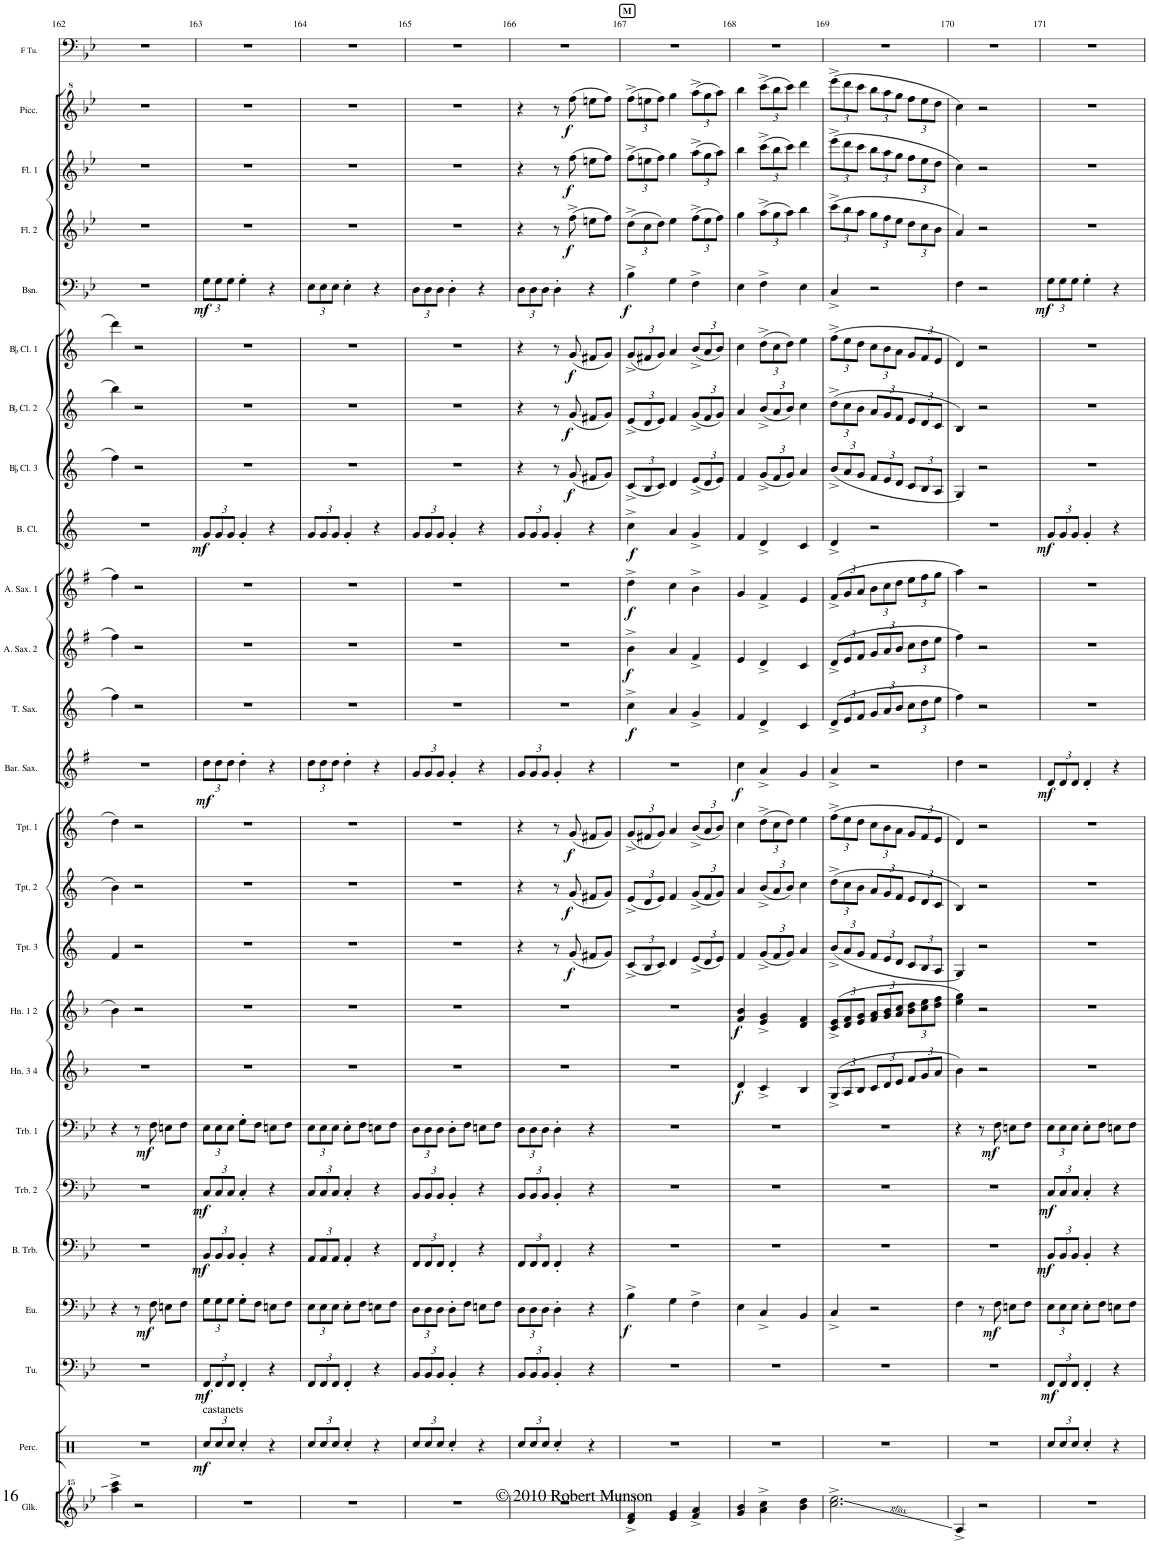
**kern	**kern	**dynam	**kern	**dynam	**kern	**dynam	**kern	**dynam	**kern	**dynam	**kern	**dynam	**kern	**dynam	**kern	**dynam	**kern	**dynam	**kern	**dynam	**kern	**dynam	**kern	**dynam	**kern	**dynam	**kern	**dynam	**kern	**dynam	**kern	**dynam	**kern	**dynam	**kern	**dynam	**kern	**dynam	**kern	**dynam	**kern	**dynam	**kern	**dynam	**kern	**dynam	**kern
*part25	*part24	*part24	*part23	*part23	*part22	*part22	*part21	*part21	*part20	*part20	*part19	*part19	*part18	*part18	*part17	*part17	*part16	*part16	*part15	*part15	*part14	*part14	*part13	*part13	*part12	*part12	*part11	*part11	*part10	*part10	*part9	*part9	*part8	*part8	*part7	*part7	*part6	*part6	*part5	*part5	*part4	*part4	*part3	*part3	*part2	*part2	*part1
*staff25	*staff24	*staff24	*staff23	*staff23	*staff22	*staff22	*staff21	*staff21	*staff20	*staff20	*staff19	*staff19	*staff18	*staff18	*staff17	*staff17	*staff16	*staff16	*staff15	*staff15	*staff14	*staff14	*staff13	*staff13	*staff12	*staff12	*staff11	*staff11	*staff10	*staff10	*staff9	*staff9	*staff8	*staff8	*staff7	*staff7	*staff6	*staff6	*staff5	*staff5	*staff4	*staff4	*staff3	*staff3	*staff2	*staff2	*staff1
*I"Glockenspiel	*I"Percussion	*	*I"Tuba	*	*I"Euphonium	*	*I"Bass Trombone	*	*I"Trombone 2	*	*I"Trombone 1	*	*I"Horn 3 4	*	*I"Horn 1 2	*	*I"BaccidentalFlat Trumpet 3	*	*I"BaccidentalFlat Trumpet 2	*	*I"BaccidentalFlat Trumpet 1	*	*I"Baritone Saxophone	*	*I"Tenor Saxophone	*	*I"Alto Saxophone 2	*	*I"Alto Saxophone 1	*	*I"Bass Clarinet	*	*I"BaccidentalFlat Clarinet 3	*	*I"BaccidentalFlat Clarinet 2	*	*I"BaccidentalFlat Clarinet 1	*	*I"Bassoon	*	*I"Flute 2	*	*I"Flute 1	*	*I"Piccolo	*	*I"Solo F Tuba
*I'Glk.	*I'Perc.	*	*I'Tu.	*	*I'Eu.	*	*I'B. Trb.	*	*I'Trb. 2	*	*I'Trb. 1	*	*I'Hn. 3 4	*	*I'Hn. 1 2	*	*I'Tpt. 3	*	*I'Tpt. 2	*	*I'Tpt. 1	*	*I'Bar. Sax.	*	*I'T. Sax.	*	*I'A. Sax. 2	*	*I'A. Sax. 1	*	*I'B. Cl.	*	*I'BaccidentalFlat Cl. 3	*	*I'BaccidentalFlat Cl. 2	*	*I'BaccidentalFlat Cl. 1	*	*I'Bsn.	*	*I'Fl. 2	*	*I'Fl. 1	*	*I'Picc.	*	*I'F Tu.
!!LO:PB:g=z
*clefG^^2	*clefX	*	*clefF4	*	*clefF4	*	*clefF4	*	*clefF4	*	*clefF4	*	*clefG2	*	*clefG2	*	*clefG2	*	*clefG2	*	*clefG2	*	*clefG2	*	*clefG2	*	*clefG2	*	*clefG2	*	*clefG2	*	*clefG2	*	*clefG2	*	*clefG2	*	*clefF4	*	*clefG2	*	*clefG2	*	*clefG^2	*	*clefF4
*	*	*	*	*	*	*	*	*	*	*	*	*	*Trd4c7	*	*Trd4c7	*	*Trd1c2	*	*Trd1c2	*	*Trd1c2	*	*Trd12c21	*	*Trd8c14	*	*Trd5c9	*	*Trd5c9	*	*Trd8c14	*	*Trd1c2	*	*Trd1c2	*	*Trd1c2	*	*	*	*	*	*	*	*Trd-7c-12	*	*
*k[b-e-]	*k[]	*	*k[b-e-]	*	*k[b-e-]	*	*k[b-e-]	*	*k[b-e-]	*	*k[b-e-]	*	*k[b-]	*	*k[b-]	*	*k[]	*	*k[]	*	*k[]	*	*k[f#]	*	*k[]	*	*k[f#]	*	*k[f#]	*	*k[]	*	*k[]	*	*k[]	*	*k[]	*	*k[b-e-]	*	*k[b-e-]	*	*k[b-e-]	*	*k[b-e-]	*	*k[b-e-]
*M3/4	*M3/4	*	*M3/4	*	*M3/4	*	*M3/4	*	*M3/4	*	*M3/4	*	*M3/4	*	*M3/4	*	*M3/4	*	*M3/4	*	*M3/4	*	*M3/4	*	*M3/4	*	*M3/4	*	*M3/4	*	*M3/4	*	*M3/4	*	*M3/4	*	*M3/4	*	*M3/4	*	*M3/4	*	*M3/4	*	*M3/4	*	*M3/4
=162	=162	=162	=162	=162	=162	=162	=162	=162	=162	=162	=162	=162	=162	=162	=162	=162	=162	=162	=162	=162	=162	=162	=162	=162	=162	=162	=162	=162	=162	=162	=162	=162	=162	=162	=162	=162	=162	=162	=162	=162	=162	=162	=162	=162	=162	=162	=162
4aaaa\^ 4ccccc\^	2.r	.	2.r	.	4r	.	2.r	.	2.r	.	4r	.	2.r	.	4b-\	.	4f/	.	4b\	.	4dd\	.	2.r	.	4ff\	.	4ff#\	.	4ff#\	.	2.r	.	4ff\	.	4bb\	.	4ddd\	.	2.r	.	2.r	.	2.r	.	2.r	.	2.r
2r	.	.	.	.	8r	.	.	.	.	.	8r	.	.	.	2r	.	2r	.	2r	.	2r	.	.	.	2r	.	2r	.	2r	.	.	.	2r	.	2r	.	2r	.	.	.	.	.	.	.	.	.	.
!	!	!	!	!	!	!LO:DY:b	!	!	!	!	!	!LO:DY:b	!	!	!	!	!	!	!	!	!	!	!	!	!	!	!	!	!	!	!	!	!	!	!	!	!	!	!	!	!	!	!	!	!	!	!
.	.	.	.	.	8F\	mf	.	.	.	.	8F\	mf	.	.	.	.	.	.	.	.	.	.	.	.	.	.	.	.	.	.	.	.	.	.	.	.	.	.	.	.	.	.	.	.	.	.	.
.	.	.	.	.	8En\L	.	.	.	.	.	8En\L	.	.	.	.	.	.	.	.	.	.	.	.	.	.	.	.	.	.	.	.	.	.	.	.	.	.	.	.	.	.	.	.	.	.	.	.
.	.	.	.	.	8F\J	.	.	.	.	.	8F\J	.	.	.	.	.	.	.	.	.	.	.	.	.	.	.	.	.	.	.	.	.	.	.	.	.	.	.	.	.	.	.	.	.	.	.	.
=163	=163	=163	=163	=163	=163	=163	=163	=163	=163	=163	=163	=163	=163	=163	=163	=163	=163	=163	=163	=163	=163	=163	=163	=163	=163	=163	=163	=163	=163	=163	=163	=163	=163	=163	=163	=163	=163	=163	=163	=163	=163	=163	=163	=163	=163	=163	=163
*	*Xbrackettup	*	*Xbrackettup	*	*Xbrackettup	*	*Xbrackettup	*	*Xbrackettup	*	*Xbrackettup	*	*	*	*	*	*	*	*	*	*	*	*Xbrackettup	*	*	*	*	*	*	*	*Xbrackettup	*	*	*	*	*	*	*	*Xbrackettup	*	*	*	*	*	*	*	*
!	!LO:TX:a:t=castanets	!	!	!	!	!	!	!	!	!	!	!	!	!	!	!	!	!	!	!	!	!	!	!	!	!	!	!	!	!	!	!	!	!	!	!	!	!	!	!	!	!	!	!	!	!	!
!	!	!LO:DY:b	!	!LO:DY:b	!	!	!	!LO:DY:b	!	!LO:DY:b	!	!	!	!	!	!	!	!	!	!	!	!	!	!LO:DY:b	!	!	!	!	!	!	!	!LO:DY:b	!	!	!	!	!	!	!	!LO:DY:b	!	!	!	!	!	!	!
2.r	12Rcc/L	mf	12FF/L	mf	12G\L	.	12BB-/L	mf	12C/L	mf	12E-\L	.	2.r	.	2.r	.	2.r	.	2.r	.	2.r	.	12dd\L	mf	2.r	.	2.r	.	2.r	.	12g/L	mf	2.r	.	2.r	.	2.r	.	12G\L	mf	2.r	.	2.r	.	2.r	.	2.r
.	12Rcc/	.	12FF/	.	12G\	.	12BB-/	.	12C/	.	12E-\	.	.	.	.	.	.	.	.	.	.	.	12dd\	.	.	.	.	.	.	.	12g/	.	.	.	.	.	.	.	12G\	.	.	.	.	.	.	.	.
.	12Rcc/J	.	12FF/J	.	12G\J	.	12BB-/J	.	12C/J	.	12E-\J	.	.	.	.	.	.	.	.	.	.	.	12dd\J	.	.	.	.	.	.	.	12g/J	.	.	.	.	.	.	.	12G\J	.	.	.	.	.	.	.	.
.	4Rcc'/	.	4FF'/	.	8G'\L	.	4BB-'/	.	4C'/	.	8G'\L	.	.	.	.	.	.	.	.	.	.	.	4dd'\	.	.	.	.	.	.	.	4g'/	.	.	.	.	.	.	.	4G'\	.	.	.	.	.	.	.	.
.	.	.	.	.	8F\J	.	.	.	.	.	8F\J	.	.	.	.	.	.	.	.	.	.	.	.	.	.	.	.	.	.	.	.	.	.	.	.	.	.	.	.	.	.	.	.	.	.	.	.
.	4r	.	4r	.	8En\L	.	4r	.	4r	.	8En\L	.	.	.	.	.	.	.	.	.	.	.	4r	.	.	.	.	.	.	.	4r	.	.	.	.	.	.	.	4r	.	.	.	.	.	.	.	.
.	.	.	.	.	8F\J	.	.	.	.	.	8F\J	.	.	.	.	.	.	.	.	.	.	.	.	.	.	.	.	.	.	.	.	.	.	.	.	.	.	.	.	.	.	.	.	.	.	.	.
=164	=164	=164	=164	=164	=164	=164	=164	=164	=164	=164	=164	=164	=164	=164	=164	=164	=164	=164	=164	=164	=164	=164	=164	=164	=164	=164	=164	=164	=164	=164	=164	=164	=164	=164	=164	=164	=164	=164	=164	=164	=164	=164	=164	=164	=164	=164	=164
2.r	12Rcc/L	.	12FF/L	.	12E-\L	.	12AA/L	.	12C/L	.	12E-\L	.	2.r	.	2.r	.	2.r	.	2.r	.	2.r	.	12dd\L	.	2.r	.	2.r	.	2.r	.	12g/L	.	2.r	.	2.r	.	2.r	.	12E-\L	.	2.r	.	2.r	.	2.r	.	2.r
.	12Rcc/	.	12FF/	.	12E-\	.	12AA/	.	12C/	.	12E-\	.	.	.	.	.	.	.	.	.	.	.	12dd\	.	.	.	.	.	.	.	12g/	.	.	.	.	.	.	.	12E-\	.	.	.	.	.	.	.	.
.	12Rcc/J	.	12FF/J	.	12E-\J	.	12AA/J	.	12C/J	.	12E-\J	.	.	.	.	.	.	.	.	.	.	.	12dd\J	.	.	.	.	.	.	.	12g/J	.	.	.	.	.	.	.	12E-\J	.	.	.	.	.	.	.	.
.	4Rcc'/	.	4FF'/	.	8E-'\L	.	4AA'/	.	4C'/	.	8E-'\L	.	.	.	.	.	.	.	.	.	.	.	4dd'\	.	.	.	.	.	.	.	4g'/	.	.	.	.	.	.	.	4E-'\	.	.	.	.	.	.	.	.
.	.	.	.	.	8F\J	.	.	.	.	.	8F\J	.	.	.	.	.	.	.	.	.	.	.	.	.	.	.	.	.	.	.	.	.	.	.	.	.	.	.	.	.	.	.	.	.	.	.	.
.	4r	.	4r	.	8En\L	.	4r	.	4r	.	8En\L	.	.	.	.	.	.	.	.	.	.	.	4r	.	.	.	.	.	.	.	4r	.	.	.	.	.	.	.	4r	.	.	.	.	.	.	.	.
.	.	.	.	.	8F\J	.	.	.	.	.	8F\J	.	.	.	.	.	.	.	.	.	.	.	.	.	.	.	.	.	.	.	.	.	.	.	.	.	.	.	.	.	.	.	.	.	.	.	.
=165	=165	=165	=165	=165	=165	=165	=165	=165	=165	=165	=165	=165	=165	=165	=165	=165	=165	=165	=165	=165	=165	=165	=165	=165	=165	=165	=165	=165	=165	=165	=165	=165	=165	=165	=165	=165	=165	=165	=165	=165	=165	=165	=165	=165	=165	=165	=165
2.r	12Rcc/L	.	12BB-/L	.	12D\L	.	12FF/L	.	12BB-/L	.	12D\L	.	2.r	.	2.r	.	2.r	.	2.r	.	2.r	.	12g/L	.	2.r	.	2.r	.	2.r	.	12g/L	.	2.r	.	2.r	.	2.r	.	12D\L	.	2.r	.	2.r	.	2.r	.	2.r
.	12Rcc/	.	12BB-/	.	12D\	.	12FF/	.	12BB-/	.	12D\	.	.	.	.	.	.	.	.	.	.	.	12g/	.	.	.	.	.	.	.	12g/	.	.	.	.	.	.	.	12D\	.	.	.	.	.	.	.	.
.	12Rcc/J	.	12BB-/J	.	12D\J	.	12FF/J	.	12BB-/J	.	12D\J	.	.	.	.	.	.	.	.	.	.	.	12g/J	.	.	.	.	.	.	.	12g/J	.	.	.	.	.	.	.	12D\J	.	.	.	.	.	.	.	.
.	4Rcc'/	.	4BB-'/	.	8D'\L	.	4FF'/	.	4BB-'/	.	8D'\L	.	.	.	.	.	.	.	.	.	.	.	4g'/	.	.	.	.	.	.	.	4g'/	.	.	.	.	.	.	.	4D'\	.	.	.	.	.	.	.	.
.	.	.	.	.	8F\J	.	.	.	.	.	8F\J	.	.	.	.	.	.	.	.	.	.	.	.	.	.	.	.	.	.	.	.	.	.	.	.	.	.	.	.	.	.	.	.	.	.	.	.
.	4r	.	4r	.	8En\L	.	4r	.	4r	.	8En\L	.	.	.	.	.	.	.	.	.	.	.	4r	.	.	.	.	.	.	.	4r	.	.	.	.	.	.	.	4r	.	.	.	.	.	.	.	.
.	.	.	.	.	8F\J	.	.	.	.	.	8F\J	.	.	.	.	.	.	.	.	.	.	.	.	.	.	.	.	.	.	.	.	.	.	.	.	.	.	.	.	.	.	.	.	.	.	.	.
=166	=166	=166	=166	=166	=166	=166	=166	=166	=166	=166	=166	=166	=166	=166	=166	=166	=166	=166	=166	=166	=166	=166	=166	=166	=166	=166	=166	=166	=166	=166	=166	=166	=166	=166	=166	=166	=166	=166	=166	=166	=166	=166	=166	=166	=166	=166	=166
2.r	12Rcc/L	.	12BB-/L	.	12D\L	.	12FF/L	.	12BB-/L	.	12D\L	.	2.r	.	2.r	.	4r	.	4r	.	4r	.	12g/L	.	2.r	.	2.r	.	2.r	.	12g/L	.	4r	.	4r	.	4r	.	12D\L	.	4r	.	4r	.	4r	.	2.r
.	12Rcc/	.	12BB-/	.	12D\	.	12FF/	.	12BB-/	.	12D\	.	.	.	.	.	.	.	.	.	.	.	12g/	.	.	.	.	.	.	.	12g/	.	.	.	.	.	.	.	12D\	.	.	.	.	.	.	.	.
.	12Rcc/J	.	12BB-/J	.	12D\J	.	12FF/J	.	12BB-/J	.	12D\J	.	.	.	.	.	.	.	.	.	.	.	12g/J	.	.	.	.	.	.	.	12g/J	.	.	.	.	.	.	.	12D\J	.	.	.	.	.	.	.	.
.	4Rcc'/	.	4BB-'/	.	4D'\	.	4FF'/	.	4BB-'/	.	4D'\	.	.	.	.	.	8r	.	8r	.	8r	.	4g'/	.	.	.	.	.	.	.	4g'/	.	8r	.	8r	.	8r	.	4D'\	.	8r	.	8r	.	8r	.	.
!	!	!	!	!	!	!	!	!	!	!	!	!	!	!	!	!	!	!LO:DY:b	!	!LO:DY:b	!	!LO:DY:b	!	!	!	!	!	!	!	!	!	!	!	!LO:DY:b	!	!LO:DY:b	!	!LO:DY:b	!	!	!	!LO:DY:b	!	!LO:DY:b	!	!LO:DY:b	!
.	.	.	.	.	.	.	.	.	.	.	.	.	.	.	.	.	(8g/	f	(8g/	f	(8g/	f	.	.	.	.	.	.	.	.	.	.	(8g/	f	(8g/	f	(8g/	f	.	.	(8ff^\	f	(8ff\	f	(8fff\	f	.
.	4r	.	4r	.	4r	.	4r	.	4r	.	4r	.	.	.	.	.	8f#X/L	.	8f#X/L	.	8f#X/L	.	4r	.	.	.	.	.	.	.	4r	.	8f#X/L	.	8f#X/L	.	8f#X/L	.	4r	.	8een\L	.	8een\L	.	8eeen\L	.	.
.	.	.	.	.	.	.	.	.	.	.	.	.	.	.	.	.	8g/J)	.	8g/J)	.	8g/J)	.	.	.	.	.	.	.	.	.	.	.	8g/J)	.	8g/J)	.	8g/J)	.	.	.	8ff\J)	.	8ff\J)	.	8fff\J)	.	.
=167	=167	=167	=167	=167	=167	=167	=167	=167	=167	=167	=167	=167	=167	=167	=167	=167	=167	=167	=167	=167	=167	=167	=167	=167	=167	=167	=167	=167	=167	=167	=167	=167	=167	=167	=167	=167	=167	=167	=167	=167	=167	=167	=167	=167	=167	=167	=167
*	*	*	*	*	*	*	*	*	*	*	*	*	*	*	*	*	*Xbrackettup	*	*Xbrackettup	*	*Xbrackettup	*	*	*	*	*	*	*	*	*	*	*	*Xbrackettup	*	*Xbrackettup	*	*Xbrackettup	*	*	*	*Xbrackettup	*	*Xbrackettup	*	*Xbrackettup	*	*
!	!	!	!	!	!	!	!	!	!	!	!	!	!	!	!	!	!	!	!	!	!	!	!	!	!	!	!	!	!	!	!	!	!	!	!	!	!	!	!	!	!	!	!	!	!	!	!LO:TX:a:B:t=M
!	!	!	!	!	!	!LO:DY:b	!	!	!	!	!	!	!	!	!	!	!	!	!	!	!	!	!	!	!	!LO:DY:b	!	!LO:DY:b	!	!LO:DY:b	!	!LO:DY:b	!	!	!	!	!	!	!	!LO:DY:b	!	!	!	!	!	!	!
4ddd/^ 4fff/^	2.r	.	2.r	.	4B-^\	f	2.r	.	2.r	.	2.r	.	2.r	.	2.r	.	(12c^/L	.	(12e^/L	.	(12g^/L	.	2.r	.	4cc^\	f	4b^\	f	4dd^\	f	4cc^\	f	(12c^/L	.	(12e^/L	.	(12g^/L	.	4B-^\	f	(12dd^\L	.	(12ff^\L	.	(12fff^\L	.	2.r
.	.	.	.	.	.	.	.	.	.	.	.	.	.	.	.	.	12B/	.	12d/	.	12f#X/	.	.	.	.	.	.	.	.	.	.	.	12B/	.	12d/	.	12f#X/	.	.	.	12cc\	.	12een\	.	12eeen\	.	.
.	.	.	.	.	.	.	.	.	.	.	.	.	.	.	.	.	12c/J)	.	12e/J)	.	12g/J)	.	.	.	.	.	.	.	.	.	.	.	12c/J)	.	12e/J)	.	12g/J)	.	.	.	12dd\J)	.	12ff\J)	.	12fff\J)	.	.
4eee-/ 4ggg/	.	.	.	.	4G\	.	.	.	.	.	.	.	.	.	.	.	4d/	.	4f/	.	4a/	.	.	.	4a/	.	4a/	.	4cc\	.	4a/	.	4d/	.	4f/	.	4a/	.	4G\	.	4ee-\	.	4gg\	.	4ggg\	.	.
4fff/^ 4aaa/^	.	.	.	.	4F^\	.	.	.	.	.	.	.	.	.	.	.	(12e^/L	.	(12g^/L	.	(12b^/L	.	.	.	4g^/	.	4f#^/	.	4b^\	.	4g^/	.	(12e^/L	.	(12g^/L	.	(12b^/L	.	4F^\	.	(12ff^\L	.	(12aa^\L	.	(12aaa^\L	.	.
.	.	.	.	.	.	.	.	.	.	.	.	.	.	.	.	.	12d/	.	12f/	.	12a/	.	.	.	.	.	.	.	.	.	.	.	12d/	.	12f/	.	12a/	.	.	.	12ee-\	.	12gg\	.	12ggg\	.	.
.	.	.	.	.	.	.	.	.	.	.	.	.	.	.	.	.	12e/J)	.	12g/J)	.	12b/J)	.	.	.	.	.	.	.	.	.	.	.	12e/J)	.	12g/J)	.	12b/J)	.	.	.	12ff\J)	.	12aa\J)	.	12aaa\J)	.	.
=168	=168	=168	=168	=168	=168	=168	=168	=168	=168	=168	=168	=168	=168	=168	=168	=168	=168	=168	=168	=168	=168	=168	=168	=168	=168	=168	=168	=168	=168	=168	=168	=168	=168	=168	=168	=168	=168	=168	=168	=168	=168	=168	=168	=168	=168	=168	=168
!	!	!	!	!	!	!	!	!	!	!	!	!	!	!LO:DY:b	!	!LO:DY:b	!	!	!	!	!	!	!	!LO:DY:b	!	!	!	!	!	!	!	!	!	!	!	!	!	!	!	!	!	!	!	!	!	!	!
4ggg/ 4bbb-/	2.r	.	2.r	.	4E-\	.	2.r	.	2.r	.	2.r	.	4d/	f	4f/ 4b-/	f	4f/	.	4a/	.	4cc\	.	4cc\	f	4f/	.	4e/	.	4g/	.	4f/	.	4f/	.	4a/	.	4cc\	.	4E-\	.	4gg\	.	4bb-\	.	4bbb-\	.	2.r
4aaa\^ 4cccc\^	.	.	.	.	4C^/	.	.	.	.	.	.	.	4c^/	.	4e/^ 4g/^	.	(12g^/L	.	(12b^/L	.	(12dd^\L	.	4a^/	.	4d^/	.	4d^/	.	4f#^/	.	4d^/	.	(12g^/L	.	(12b^/L	.	(12dd^\L	.	4F^\	.	(12aa^\L	.	(12ccc^\L	.	(12cccc^\L	.	.
.	.	.	.	.	.	.	.	.	.	.	.	.	.	.	.	.	12f/	.	12a/	.	12cc\	.	.	.	.	.	.	.	.	.	.	.	12f/	.	12a/	.	12cc\	.	.	.	12gg\	.	12bb-\	.	12bbb-\	.	.
.	.	.	.	.	.	.	.	.	.	.	.	.	.	.	.	.	12g/J)	.	12b/J)	.	12dd\J)	.	.	.	.	.	.	.	.	.	.	.	12g/J)	.	12b/J)	.	12dd\J)	.	.	.	12aa\J)	.	12ccc\J)	.	12cccc\J)	.	.
4bbb-\ 4dddd\	.	.	.	.	4BB-/	.	.	.	.	.	.	.	4B-/	.	4d/ 4f/	.	4a/	.	4cc\	.	4ee\	.	4g/	.	4c/	.	4c/	.	4e/	.	4c/	.	4a/	.	4cc\	.	4ee\	.	4E-\	.	4bb-\	.	4ddd\	.	4dddd\	.	.
=169	=169	=169	=169	=169	=169	=169	=169	=169	=169	=169	=169	=169	=169	=169	=169	=169	=169	=169	=169	=169	=169	=169	=169	=169	=169	=169	=169	=169	=169	=169	=169	=169	=169	=169	=169	=169	=169	=169	=169	=169	=169	=169	=169	=169	=169	=169	=169
*	*	*	*	*	*	*	*	*	*	*	*	*	*Xbrackettup	*	*Xbrackettup	*	*	*	*	*	*	*	*	*	*Xbrackettup	*	*Xbrackettup	*	*Xbrackettup	*	*	*	*	*	*	*	*	*	*	*	*	*	*	*	*	*	*
2.cccc\^ 2.eeee-\^	2.r	.	2.r	.	4C^/	.	2.r	.	2.r	.	2.r	.	(12G^/L	.	(12c/^ 12e/^L	.	(12b^/L	.	(12dd^\L	.	(12ff^\L	.	4a^/	.	(12d^/L	.	(12d^/L	.	(12f#^/L	.	4d^/	.	(12b^/L	.	(12dd^\L	.	(12ff^\L	.	4C^/	.	(12ccc^\L	.	(12eee-^\L	.	(12eeee-^\L	.	2.r
.	.	.	.	.	.	.	.	.	.	.	.	.	12A/	.	12d/ 12f/	.	12a/	.	12cc\	.	12ee\	.	.	.	12e/	.	12e/	.	12g/	.	.	.	12a/	.	12cc\	.	12ee\	.	.	.	12bb-\	.	12ddd\	.	12dddd\	.	.
.	.	.	.	.	.	.	.	.	.	.	.	.	12B-/J	.	12e/ 12g/J	.	12g/J	.	12b\J	.	12dd\J	.	.	.	12f/J	.	12f#/J	.	12a/J	.	.	.	12g/J	.	12b\J	.	12dd\J	.	.	.	12aa\J	.	12ccc\J	.	12cccc\J	.	.
.	.	.	.	.	2r	.	.	.	.	.	.	.	12c/L	.	12f/ 12a/L	.	12f/L	.	12a/L	.	12cc\L	.	2r	.	12g/L	.	12g/L	.	12b\L	.	2r	.	12f/L	.	12a/L	.	12cc\L	.	2r	.	12gg\L	.	12bb-\L	.	12bbb-\L	.	.
.	.	.	.	.	.	.	.	.	.	.	.	.	12d/	.	12g/ 12b-/	.	12e/	.	12g/	.	12b\	.	.	.	12a/	.	12a/	.	12cc\	.	.	.	12e/	.	12g/	.	12b\	.	.	.	12ff\	.	12aa\	.	12aaa\	.	.
.	.	.	.	.	.	.	.	.	.	.	.	.	12e/J	.	12a/ 12cc/J	.	12d/J	.	12f/J	.	12a\J	.	.	.	12b/J	.	12b/J	.	12dd\J	.	.	.	12d/J	.	12f/J	.	12a\J	.	.	.	12ee-\J	.	12gg\J	.	12ggg\J	.	.
.	.	.	.	.	.	.	.	.	.	.	.	.	12f/L	.	12b-\ 12dd\L	.	12c/L	.	12e/L	.	12g/L	.	.	.	12cc\L	.	12cc\L	.	12ee\L	.	.	.	12c/L	.	12e/L	.	12g/L	.	.	.	12dd\L	.	12ff\L	.	12fff\L	.	.
.	.	.	.	.	.	.	.	.	.	.	.	.	12g/	.	12cc\ 12ee\	.	12B/	.	12d/	.	12f/	.	.	.	12dd\	.	12dd\	.	12ff#\	.	.	.	12B/	.	12d/	.	12f/	.	.	.	12cc\	.	12ee-\	.	12eee-\	.	.
.	.	.	.	.	.	.	.	.	.	.	.	.	12a/J	.	12dd\ 12ff\J	.	12A/J	.	12c/J	.	12e/J	.	.	.	12ee\J	.	12ee\J	.	12gg\J	.	.	.	12A/J	.	12c/J	.	12e/J	.	.	.	12b-\J	.	12dd\J	.	12ddd\J	.	.
=170	=170	=170	=170	=170	=170	=170	=170	=170	=170	=170	=170	=170	=170	=170	=170	=170	=170	=170	=170	=170	=170	=170	=170	=170	=170	=170	=170	=170	=170	=170	=170	=170	=170	=170	=170	=170	=170	=170	=170	=170	=170	=170	=170	=170	=170	=170	=170
4aa^/	2.r	.	2.r	.	4F\	.	2.r	.	2.r	.	4r	.	4b-\)	.	4ee\ 4gg\)	.	4G/)	.	4B/)	.	4d/)	.	4dd\	.	4ff\)	.	4ff#\)	.	4aa\)	.	2.r	.	4G/)	.	4B/)	.	4d/)	.	4F\	.	4a/)	.	4cc\)	.	4ccc\)	.	2.r
2r	.	.	.	.	8r	.	.	.	.	.	8r	.	2r	.	2r	.	2r	.	2r	.	2r	.	2r	.	2r	.	2r	.	2r	.	.	.	2r	.	2r	.	2r	.	2r	.	2r	.	2r	.	2r	.	.
!	!	!	!	!	!	!LO:DY:b	!	!	!	!	!	!LO:DY:b	!	!	!	!	!	!	!	!	!	!	!	!	!	!	!	!	!	!	!	!	!	!	!	!	!	!	!	!	!	!	!	!	!	!	!
.	.	.	.	.	8F\	mf	.	.	.	.	8F\	mf	.	.	.	.	.	.	.	.	.	.	.	.	.	.	.	.	.	.	.	.	.	.	.	.	.	.	.	.	.	.	.	.	.	.	.
.	.	.	.	.	8En\L	.	.	.	.	.	8En\L	.	.	.	.	.	.	.	.	.	.	.	.	.	.	.	.	.	.	.	.	.	.	.	.	.	.	.	.	.	.	.	.	.	.	.	.
.	.	.	.	.	8F\J	.	.	.	.	.	8F\J	.	.	.	.	.	.	.	.	.	.	.	.	.	.	.	.	.	.	.	.	.	.	.	.	.	.	.	.	.	.	.	.	.	.	.	.
=171	=171	=171	=171	=171	=171	=171	=171	=171	=171	=171	=171	=171	=171	=171	=171	=171	=171	=171	=171	=171	=171	=171	=171	=171	=171	=171	=171	=171	=171	=171	=171	=171	=171	=171	=171	=171	=171	=171	=171	=171	=171	=171	=171	=171	=171	=171	=171
!	!	!	!	!LO:DY:b	!	!	!	!LO:DY:b	!	!LO:DY:b	!	!	!	!	!	!	!	!	!	!	!	!	!	!LO:DY:b	!	!	!	!	!	!	!	!LO:DY:b	!	!	!	!	!	!	!	!LO:DY:b	!	!	!	!	!	!	!
2.r	12Rcc/L	.	12FF/L	mf	12E-\L	.	12BB-/L	mf	12C/L	mf	12E-\L	.	2.r	.	2.r	.	2.r	.	2.r	.	2.r	.	12d/L	mf	2.r	.	2.r	.	2.r	.	12g/L	mf	2.r	.	2.r	.	2.r	.	12G\L	mf	2.r	.	2.r	.	2.r	.	2.r
.	12Rcc/	.	12FF/	.	12E-\	.	12BB-/	.	12C/	.	12E-\	.	.	.	.	.	.	.	.	.	.	.	12d/	.	.	.	.	.	.	.	12g/	.	.	.	.	.	.	.	12G\	.	.	.	.	.	.	.	.
.	12Rcc/J	.	12FF/J	.	12E-\J	.	12BB-/J	.	12C/J	.	12E-\J	.	.	.	.	.	.	.	.	.	.	.	12d/J	.	.	.	.	.	.	.	12g/J	.	.	.	.	.	.	.	12G\J	.	.	.	.	.	.	.	.
.	4Rcc'/	.	4FF'/	.	8E-'\L	.	4BB-'/	.	4C'/	.	8E-'\L	.	.	.	.	.	.	.	.	.	.	.	4d'/	.	.	.	.	.	.	.	4g'/	.	.	.	.	.	.	.	4G'\	.	.	.	.	.	.	.	.
.	.	.	.	.	8F\J	.	.	.	.	.	8F\J	.	.	.	.	.	.	.	.	.	.	.	.	.	.	.	.	.	.	.	.	.	.	.	.	.	.	.	.	.	.	.	.	.	.	.	.
.	4r	.	4r	.	8En\L	.	4r	.	4r	.	8En\L	.	.	.	.	.	.	.	.	.	.	.	4r	.	.	.	.	.	.	.	4r	.	.	.	.	.	.	.	4r	.	.	.	.	.	.	.	.
.	.	.	.	.	8F\J	.	.	.	.	.	8F\J	.	.	.	.	.	.	.	.	.	.	.	.	.	.	.	.	.	.	.	.	.	.	.	.	.	.	.	.	.	.	.	.	.	.	.	.
=	=	=	=	=	=	=	=	=	=	=	=	=	=	=	=	=	=	=	=	=	=	=	=	=	=	=	=	=	=	=	=	=	=	=	=	=	=	=	=	=	=	=	=	=	=	=	=
*-	*-	*-	*-	*-	*-	*-	*-	*-	*-	*-	*-	*-	*-	*-	*-	*-	*-	*-	*-	*-	*-	*-	*-	*-	*-	*-	*-	*-	*-	*-	*-	*-	*-	*-	*-	*-	*-	*-	*-	*-	*-	*-	*-	*-	*-	*-	*-
